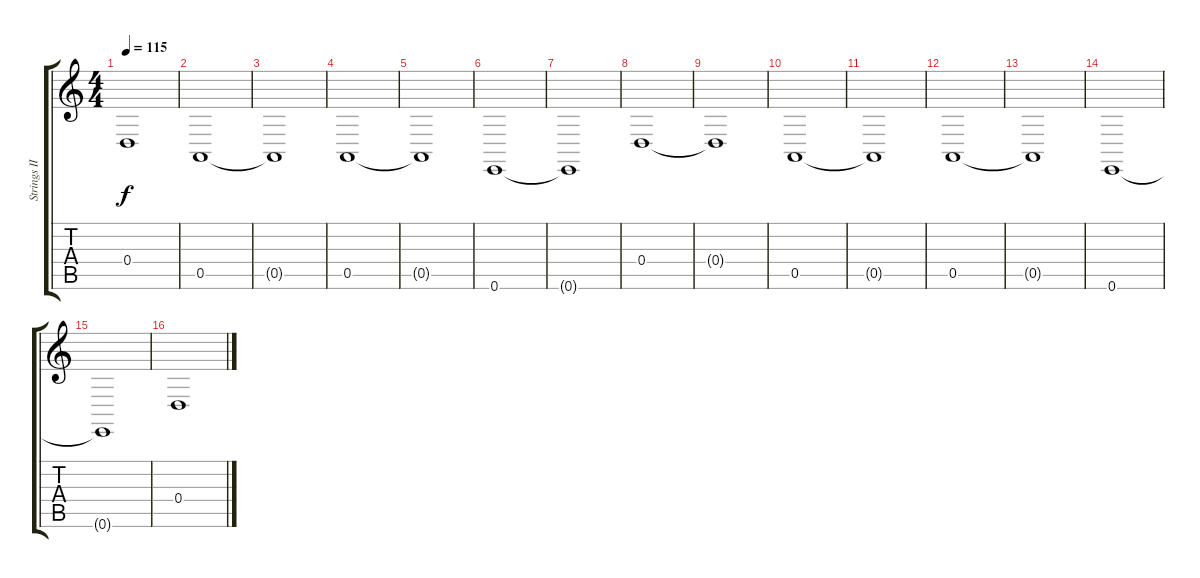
\track ("Strings II (Tuomas)" "Strings II") {instrument stringensemble1}
\staff {score tabs}
\tuning (E4 B3 G3 D3 A2 E2) {hide}
\ts (4 4)
\tempo 115
\clef g2
\ks c
0.4{t}.1{dy f} |
0.5.1 |
0.5{t}.1 |
0.5.1 |
0.5{t}.1 |
0.6.1 |
0.6{t}.1 |
0.4.1 |
0.4{t}.1 |
0.5.1 |
0.5{t}.1 |
0.5.1 |
0.5{t}.1 |
0.6.1 |
0.6{t}.1 |
0.4.1
